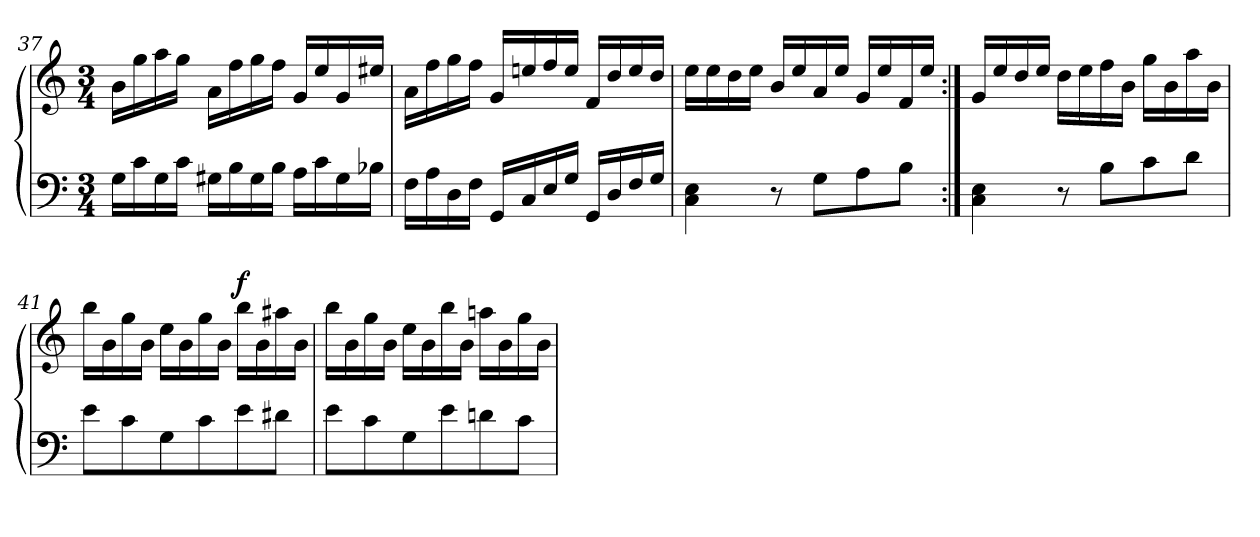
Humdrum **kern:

**kern	**kern	**dynam
*part1	*part1	*part1
*staff2	*staff1	*staff1/2
*clefF4	*clefG3	*
*M3/4	*M3/4	*
=37	=37	=37
16G\LL	16g\LL	.
16c\	16ee\	.
16G\	16ff\	.
16c\JJ	16ee\JJ	.
16G#X\LL	16f\LL	.
16B\	16dd\	.
16G#\	16ee\	.
16B\JJ	16dd\JJ	.
16A\LL	16e/LL	.
16c\	16cc/	.
16G#\	16e/	.
16B-X\JJ	16cc#X/JJ	.
!!LO:LB:g=z
=38	=38	=38
16F\LL	16f\LL	.
16A\	16dd\	.
16D\	16ee\	.
16F\JJ	16dd\JJ	.
16GG/LL	16e/LL	.
16C/	16ccn/	.
16E/	16dd/	.
16G/JJ	16cc/JJ	.
16GG/LL	16d/LL	.
16D/	16b/	.
16F/	16cc/	.
16G/JJ	16b/JJ	.
=39	=39	=39
4C\ 4E\	16cc\LL	.
.	16cc\	.
.	16b\	.
.	16cc\JJ	.
8r	16g/LL	.
.	16cc/	.
8G\L	16f/	.
.	16cc/JJ	.
8A\	16e/LL	.
.	16cc/	.
8B\J	16d/	.
.	16cc/JJ	.
=40:|!	=40:|!	=40:|!
4C\ 4E\	16e/LL	.
.	16cc/	.
.	16b/	.
.	16cc/JJ	.
8r	16b\LL	.
.	16cc\	.
8B\L	16dd\	.
.	16g\JJ	.
8c\	16ee\LL	.
.	16g\	.
8d\J	16ff\	.
.	16g\JJ	.
!!LO:LB:g=z
=41	=41	=41
8e\L	16gg\LL	.
.	16g\	.
8c\	16ee\	.
.	16g\JJ	.
8G\	16cc\LL	.
.	16g\	.
8c\	16ee\	.
.	16g\JJ	.
!	!	!LO:DY:a
8e\	16gg\LL	f
.	16g\	.
8d#X\J	16ff#X\	.
.	16g\JJ	.
=42	=42	=42
8e\L	16gg\LL	.
.	16g\	.
8c\	16ee\	.
.	16g\JJ	.
8G\	16cc\LL	.
.	16g\	.
8e\	16gg\	.
.	16g\JJ	.
8dn\	16ffn\LL	.
.	16g\	.
8c\J	16ee\	.
.	16g\JJ	.
=	=	=
*-	*-	*-
